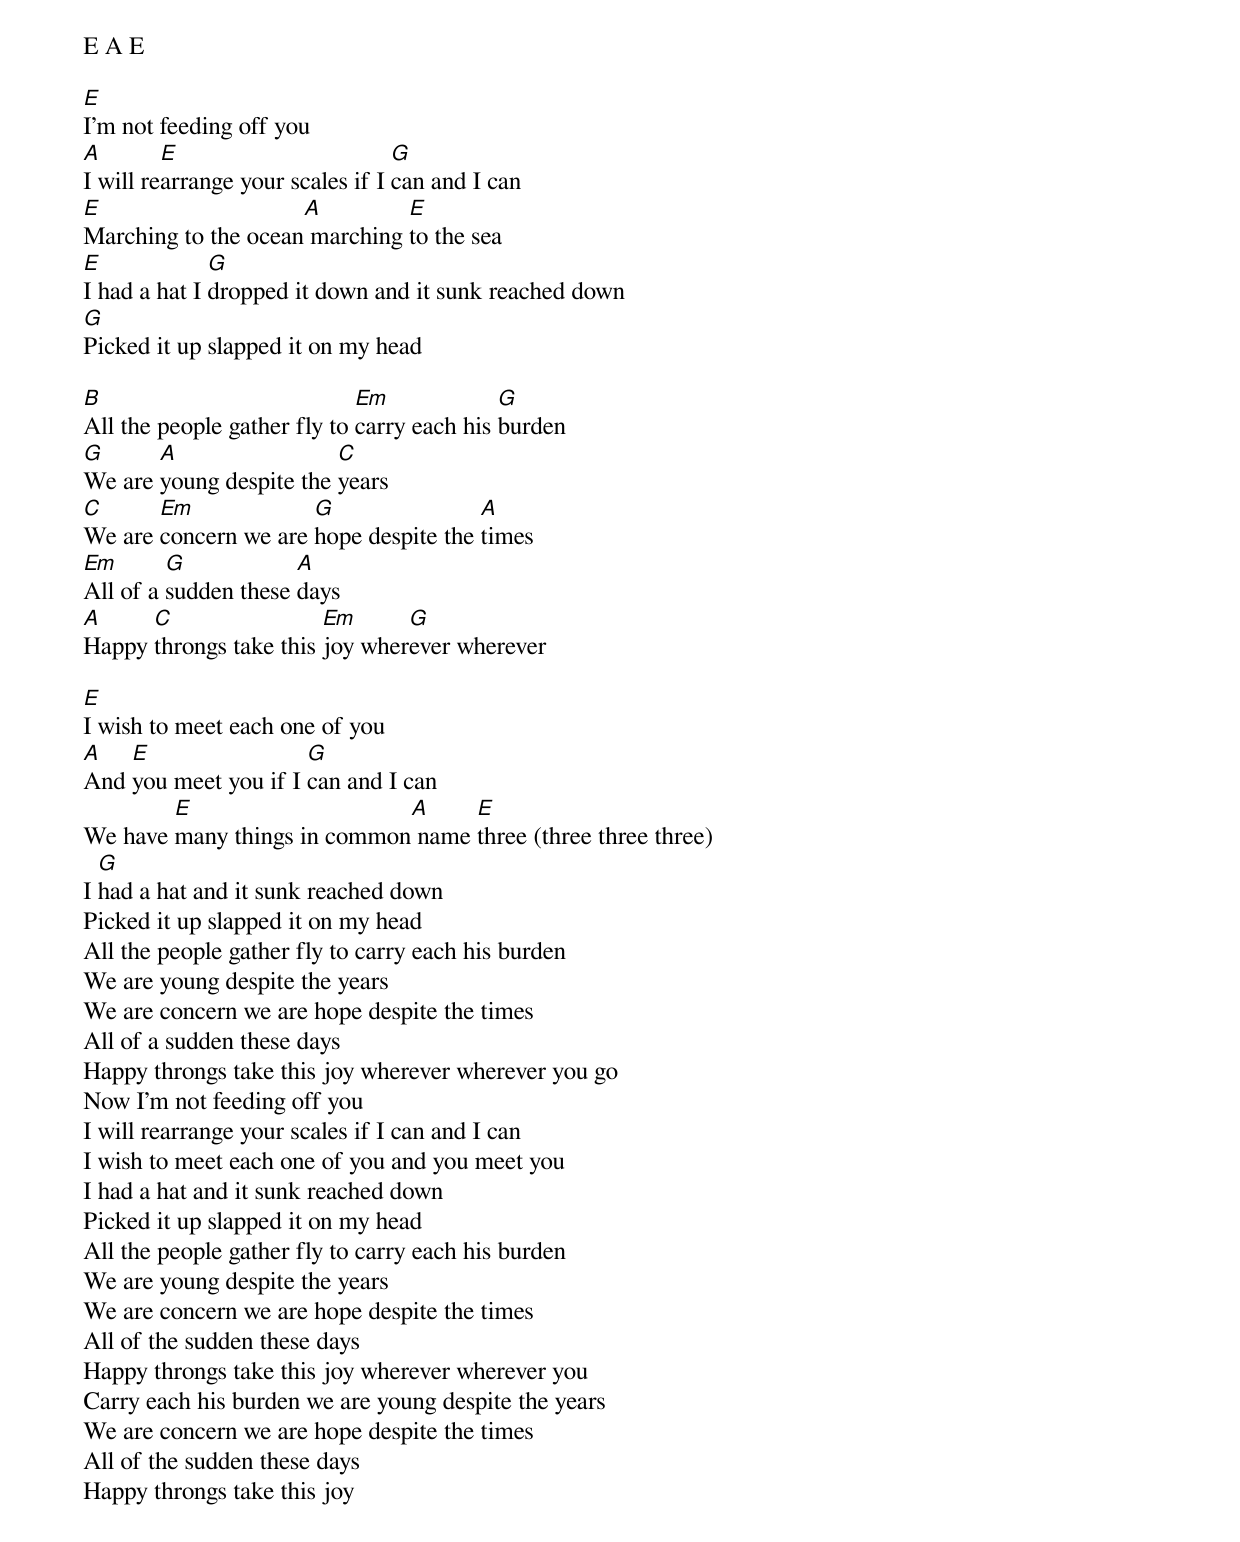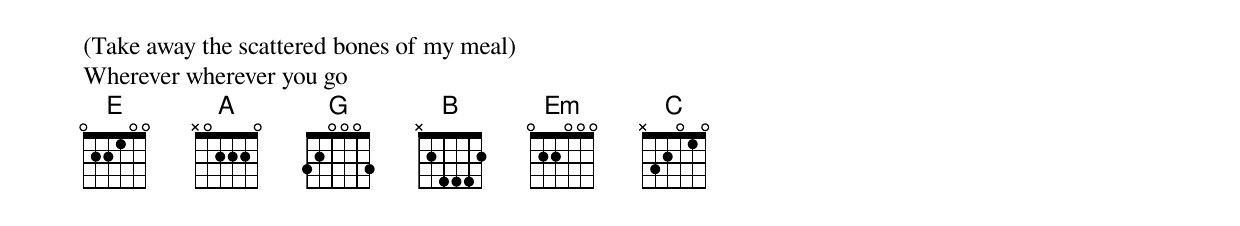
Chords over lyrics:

E A E

E
I'm not feeding off you
A        E                        G
I will rearrange your scales if I can and I can
E                    A         E
Marching to the ocean marching to the sea
E             G
I had a hat I dropped it down and it sunk reached down
G
Picked it up slapped it on my head

B                            Em             G
All the people gather fly to carry each his burden
G      A                 C
We are young despite the years
C      Em             G                A
We are concern we are hope despite the times
Em       G            A
All of a sudden these days
A     C                 Em      G
Happy throngs take this joy wherever wherever

E
I wish to meet each one of you
A   E                 G
And you meet you if I can and I can
        E                    A     E
We have many things in common name three (three three three)
  G
I had a hat and it sunk reached down
Picked it up slapped it on my head
All the people gather fly to carry each his burden
We are young despite the years
We are concern we are hope despite the times
All of a sudden these days
Happy throngs take this joy wherever wherever you go
Now I'm not feeding off you
I will rearrange your scales if I can and I can
I wish to meet each one of you and you meet you
I had a hat and it sunk reached down
Picked it up slapped it on my head
All the people gather fly to carry each his burden
We are young despite the years
We are concern we are hope despite the times
All of the sudden these days
Happy throngs take this joy wherever wherever you
Carry each his burden we are young despite the years
We are concern we are hope despite the times
All of the sudden these days
Happy throngs take this joy
(Take away the scattered bones of my meal)
Wherever wherever you go
